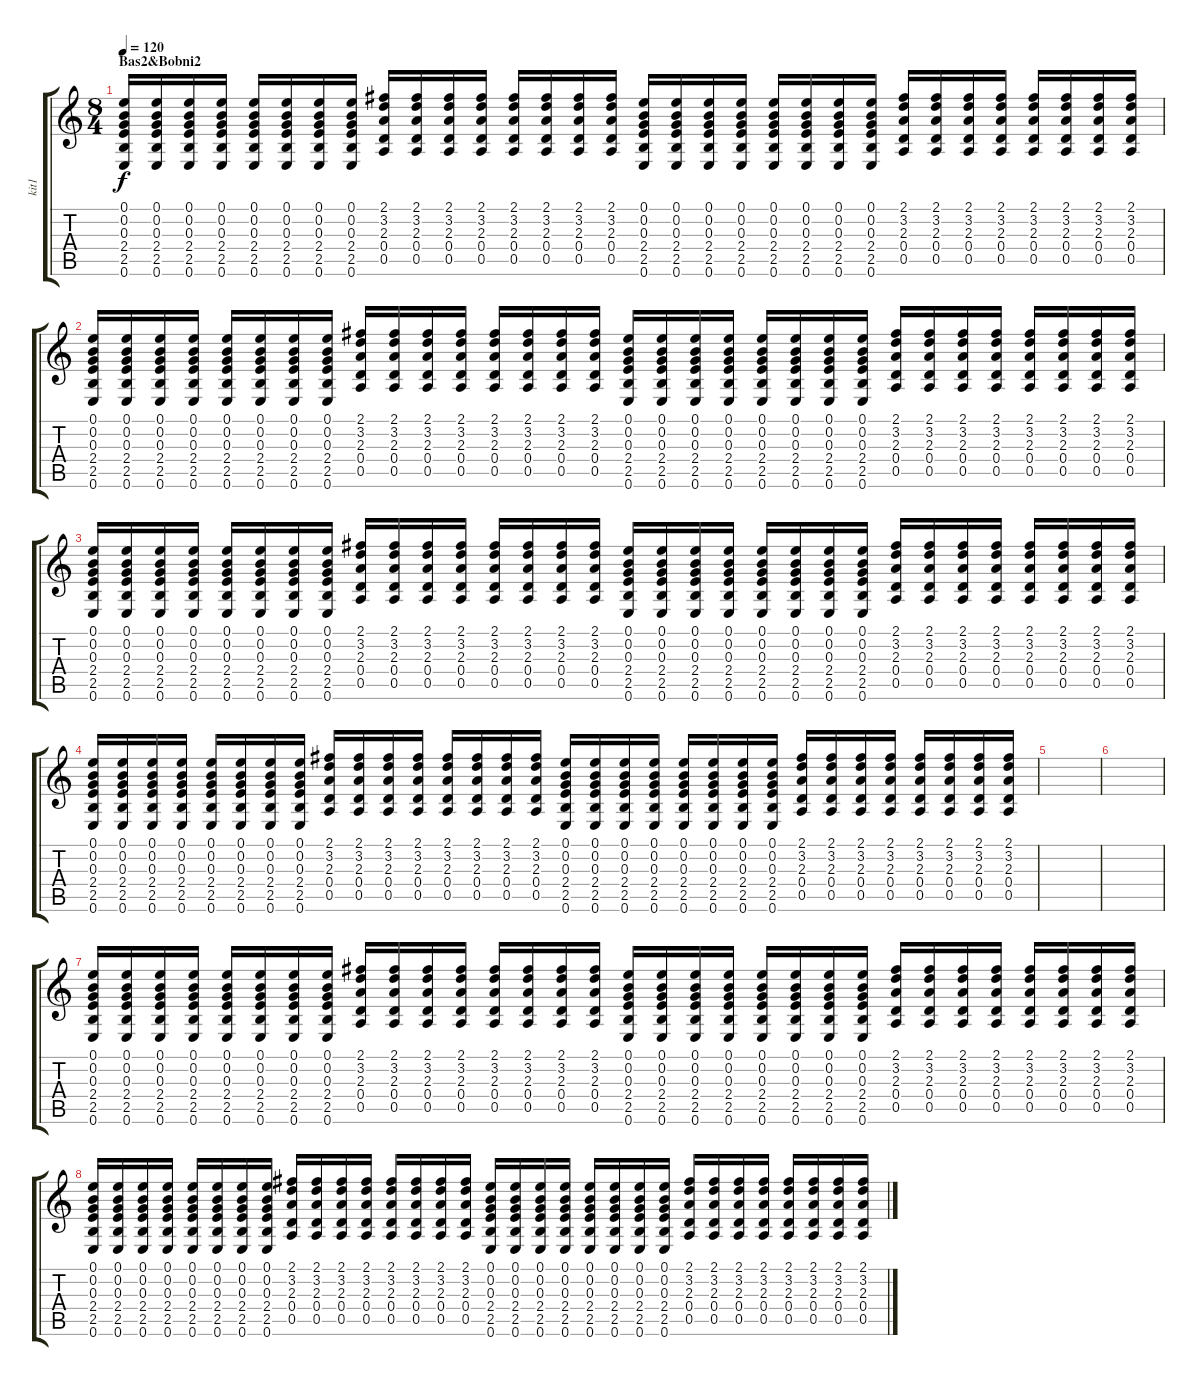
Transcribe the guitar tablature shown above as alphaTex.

\track ("kit1" "kit1") {instrument acousticguitarnylon}
\staff {score tabs}
\tuning (E4 B3 G3 D3 A2 E2) {hide}
\ts (8 4)
\section ("" "Bas2&Bobni2")
\tempo 120
\clef g2
\ks c
(0.1 0.2 0.3 2.4 2.5 0.6).16{dy f} (0.1 0.2 0.3 2.4 2.5 0.6).16 (0.1 0.2 0.3 2.4 2.5 0.6).16 (0.1 0.2 0.3 2.4 2.5 0.6).16 (0.1 0.2 0.3 2.4 2.5 0.6).16 (0.1 0.2 0.3 2.4 2.5 0.6).16 (0.1 0.2 0.3 2.4 2.5 0.6).16 (0.1 0.2 0.3 2.4 2.5 0.6).16 (2.1 3.2 2.3 0.4 0.5).16 (2.1 3.2 2.3 0.4 0.5).16 (2.1 3.2 2.3 0.4 0.5).16 (2.1 3.2 2.3 0.4 0.5).16 (2.1 3.2 2.3 0.4 0.5).16 (2.1 3.2 2.3 0.4 0.5).16 (2.1 3.2 2.3 0.4 0.5).16 (2.1 3.2 2.3 0.4 0.5).16 (0.1 0.2 0.3 2.4 2.5 0.6).16 (0.1 0.2 0.3 2.4 2.5 0.6).16 (0.1 0.2 0.3 2.4 2.5 0.6).16 (0.1 0.2 0.3 2.4 2.5 0.6).16 (0.1 0.2 0.3 2.4 2.5 0.6).16 (0.1 0.2 0.3 2.4 2.5 0.6).16 (0.1 0.2 0.3 2.4 2.5 0.6).16 (0.1 0.2 0.3 2.4 2.5 0.6).16 (2.1 3.2 2.3 0.4 0.5).16 (2.1 3.2 2.3 0.4 0.5).16 (2.1 3.2 2.3 0.4 0.5).16 (2.1 3.2 2.3 0.4 0.5).16 (2.1 3.2 2.3 0.4 0.5).16 (2.1 3.2 2.3 0.4 0.5).16 (2.1 3.2 2.3 0.4 0.5).16 (2.1 3.2 2.3 0.4 0.5).16 |
(0.1 0.2 0.3 2.4 2.5 0.6).16 (0.1 0.2 0.3 2.4 2.5 0.6).16 (0.1 0.2 0.3 2.4 2.5 0.6).16 (0.1 0.2 0.3 2.4 2.5 0.6).16 (0.1 0.2 0.3 2.4 2.5 0.6).16 (0.1 0.2 0.3 2.4 2.5 0.6).16 (0.1 0.2 0.3 2.4 2.5 0.6).16 (0.1 0.2 0.3 2.4 2.5 0.6).16 (2.1 3.2 2.3 0.4 0.5).16 (2.1 3.2 2.3 0.4 0.5).16 (2.1 3.2 2.3 0.4 0.5).16 (2.1 3.2 2.3 0.4 0.5).16 (2.1 3.2 2.3 0.4 0.5).16 (2.1 3.2 2.3 0.4 0.5).16 (2.1 3.2 2.3 0.4 0.5).16 (2.1 3.2 2.3 0.4 0.5).16 (0.1 0.2 0.3 2.4 2.5 0.6).16 (0.1 0.2 0.3 2.4 2.5 0.6).16 (0.1 0.2 0.3 2.4 2.5 0.6).16 (0.1 0.2 0.3 2.4 2.5 0.6).16 (0.1 0.2 0.3 2.4 2.5 0.6).16 (0.1 0.2 0.3 2.4 2.5 0.6).16 (0.1 0.2 0.3 2.4 2.5 0.6).16 (0.1 0.2 0.3 2.4 2.5 0.6).16 (2.1 3.2 2.3 0.4 0.5).16 (2.1 3.2 2.3 0.4 0.5).16 (2.1 3.2 2.3 0.4 0.5).16 (2.1 3.2 2.3 0.4 0.5).16 (2.1 3.2 2.3 0.4 0.5).16 (2.1 3.2 2.3 0.4 0.5).16 (2.1 3.2 2.3 0.4 0.5).16 (2.1 3.2 2.3 0.4 0.5).16 |
(0.1 0.2 0.3 2.4 2.5 0.6).16 (0.1 0.2 0.3 2.4 2.5 0.6).16 (0.1 0.2 0.3 2.4 2.5 0.6).16 (0.1 0.2 0.3 2.4 2.5 0.6).16 (0.1 0.2 0.3 2.4 2.5 0.6).16 (0.1 0.2 0.3 2.4 2.5 0.6).16 (0.1 0.2 0.3 2.4 2.5 0.6).16 (0.1 0.2 0.3 2.4 2.5 0.6).16 (2.1 3.2 2.3 0.4 0.5).16 (2.1 3.2 2.3 0.4 0.5).16 (2.1 3.2 2.3 0.4 0.5).16 (2.1 3.2 2.3 0.4 0.5).16 (2.1 3.2 2.3 0.4 0.5).16 (2.1 3.2 2.3 0.4 0.5).16 (2.1 3.2 2.3 0.4 0.5).16 (2.1 3.2 2.3 0.4 0.5).16 (0.1 0.2 0.3 2.4 2.5 0.6).16 (0.1 0.2 0.3 2.4 2.5 0.6).16 (0.1 0.2 0.3 2.4 2.5 0.6).16 (0.1 0.2 0.3 2.4 2.5 0.6).16 (0.1 0.2 0.3 2.4 2.5 0.6).16 (0.1 0.2 0.3 2.4 2.5 0.6).16 (0.1 0.2 0.3 2.4 2.5 0.6).16 (0.1 0.2 0.3 2.4 2.5 0.6).16 (2.1 3.2 2.3 0.4 0.5).16 (2.1 3.2 2.3 0.4 0.5).16 (2.1 3.2 2.3 0.4 0.5).16 (2.1 3.2 2.3 0.4 0.5).16 (2.1 3.2 2.3 0.4 0.5).16 (2.1 3.2 2.3 0.4 0.5).16 (2.1 3.2 2.3 0.4 0.5).16 (2.1 3.2 2.3 0.4 0.5).16 |
(0.1 0.2 0.3 2.4 2.5 0.6).16 (0.1 0.2 0.3 2.4 2.5 0.6).16 (0.1 0.2 0.3 2.4 2.5 0.6).16 (0.1 0.2 0.3 2.4 2.5 0.6).16 (0.1 0.2 0.3 2.4 2.5 0.6).16 (0.1 0.2 0.3 2.4 2.5 0.6).16 (0.1 0.2 0.3 2.4 2.5 0.6).16 (0.1 0.2 0.3 2.4 2.5 0.6).16 (2.1 3.2 2.3 0.4 0.5).16 (2.1 3.2 2.3 0.4 0.5).16 (2.1 3.2 2.3 0.4 0.5).16 (2.1 3.2 2.3 0.4 0.5).16 (2.1 3.2 2.3 0.4 0.5).16 (2.1 3.2 2.3 0.4 0.5).16 (2.1 3.2 2.3 0.4 0.5).16 (2.1 3.2 2.3 0.4 0.5).16 (0.1 0.2 0.3 2.4 2.5 0.6).16 (0.1 0.2 0.3 2.4 2.5 0.6).16 (0.1 0.2 0.3 2.4 2.5 0.6).16 (0.1 0.2 0.3 2.4 2.5 0.6).16 (0.1 0.2 0.3 2.4 2.5 0.6).16 (0.1 0.2 0.3 2.4 2.5 0.6).16 (0.1 0.2 0.3 2.4 2.5 0.6).16 (0.1 0.2 0.3 2.4 2.5 0.6).16 (2.1 3.2 2.3 0.4 0.5).16 (2.1 3.2 2.3 0.4 0.5).16 (2.1 3.2 2.3 0.4 0.5).16 (2.1 3.2 2.3 0.4 0.5).16 (2.1 3.2 2.3 0.4 0.5).16 (2.1 3.2 2.3 0.4 0.5).16 (2.1 3.2 2.3 0.4 0.5).16 (2.1 3.2 2.3 0.4 0.5).16 |
|
|
(0.1 0.2 0.3 2.4 2.5 0.6).16 (0.1 0.2 0.3 2.4 2.5 0.6).16 (0.1 0.2 0.3 2.4 2.5 0.6).16 (0.1 0.2 0.3 2.4 2.5 0.6).16 (0.1 0.2 0.3 2.4 2.5 0.6).16 (0.1 0.2 0.3 2.4 2.5 0.6).16 (0.1 0.2 0.3 2.4 2.5 0.6).16 (0.1 0.2 0.3 2.4 2.5 0.6).16 (2.1 3.2 2.3 0.4 0.5).16 (2.1 3.2 2.3 0.4 0.5).16 (2.1 3.2 2.3 0.4 0.5).16 (2.1 3.2 2.3 0.4 0.5).16 (2.1 3.2 2.3 0.4 0.5).16 (2.1 3.2 2.3 0.4 0.5).16 (2.1 3.2 2.3 0.4 0.5).16 (2.1 3.2 2.3 0.4 0.5).16 (0.1 0.2 0.3 2.4 2.5 0.6).16 (0.1 0.2 0.3 2.4 2.5 0.6).16 (0.1 0.2 0.3 2.4 2.5 0.6).16 (0.1 0.2 0.3 2.4 2.5 0.6).16 (0.1 0.2 0.3 2.4 2.5 0.6).16 (0.1 0.2 0.3 2.4 2.5 0.6).16 (0.1 0.2 0.3 2.4 2.5 0.6).16 (0.1 0.2 0.3 2.4 2.5 0.6).16 (2.1 3.2 2.3 0.4 0.5).16 (2.1 3.2 2.3 0.4 0.5).16 (2.1 3.2 2.3 0.4 0.5).16 (2.1 3.2 2.3 0.4 0.5).16 (2.1 3.2 2.3 0.4 0.5).16 (2.1 3.2 2.3 0.4 0.5).16 (2.1 3.2 2.3 0.4 0.5).16 (2.1 3.2 2.3 0.4 0.5).16 |
(0.1 0.2 0.3 2.4 2.5 0.6).16 (0.1 0.2 0.3 2.4 2.5 0.6).16 (0.1 0.2 0.3 2.4 2.5 0.6).16 (0.1 0.2 0.3 2.4 2.5 0.6).16 (0.1 0.2 0.3 2.4 2.5 0.6).16 (0.1 0.2 0.3 2.4 2.5 0.6).16 (0.1 0.2 0.3 2.4 2.5 0.6).16 (0.1 0.2 0.3 2.4 2.5 0.6).16 (2.1 3.2 2.3 0.4 0.5).16 (2.1 3.2 2.3 0.4 0.5).16 (2.1 3.2 2.3 0.4 0.5).16 (2.1 3.2 2.3 0.4 0.5).16 (2.1 3.2 2.3 0.4 0.5).16 (2.1 3.2 2.3 0.4 0.5).16 (2.1 3.2 2.3 0.4 0.5).16 (2.1 3.2 2.3 0.4 0.5).16 (0.1 0.2 0.3 2.4 2.5 0.6).16 (0.1 0.2 0.3 2.4 2.5 0.6).16 (0.1 0.2 0.3 2.4 2.5 0.6).16 (0.1 0.2 0.3 2.4 2.5 0.6).16 (0.1 0.2 0.3 2.4 2.5 0.6).16 (0.1 0.2 0.3 2.4 2.5 0.6).16 (0.1 0.2 0.3 2.4 2.5 0.6).16 (0.1 0.2 0.3 2.4 2.5 0.6).16 (2.1 3.2 2.3 0.4 0.5).16 (2.1 3.2 2.3 0.4 0.5).16 (2.1 3.2 2.3 0.4 0.5).16 (2.1 3.2 2.3 0.4 0.5).16 (2.1 3.2 2.3 0.4 0.5).16 (2.1 3.2 2.3 0.4 0.5).16 (2.1 3.2 2.3 0.4 0.5).16 (2.1 3.2 2.3 0.4 0.5).16
